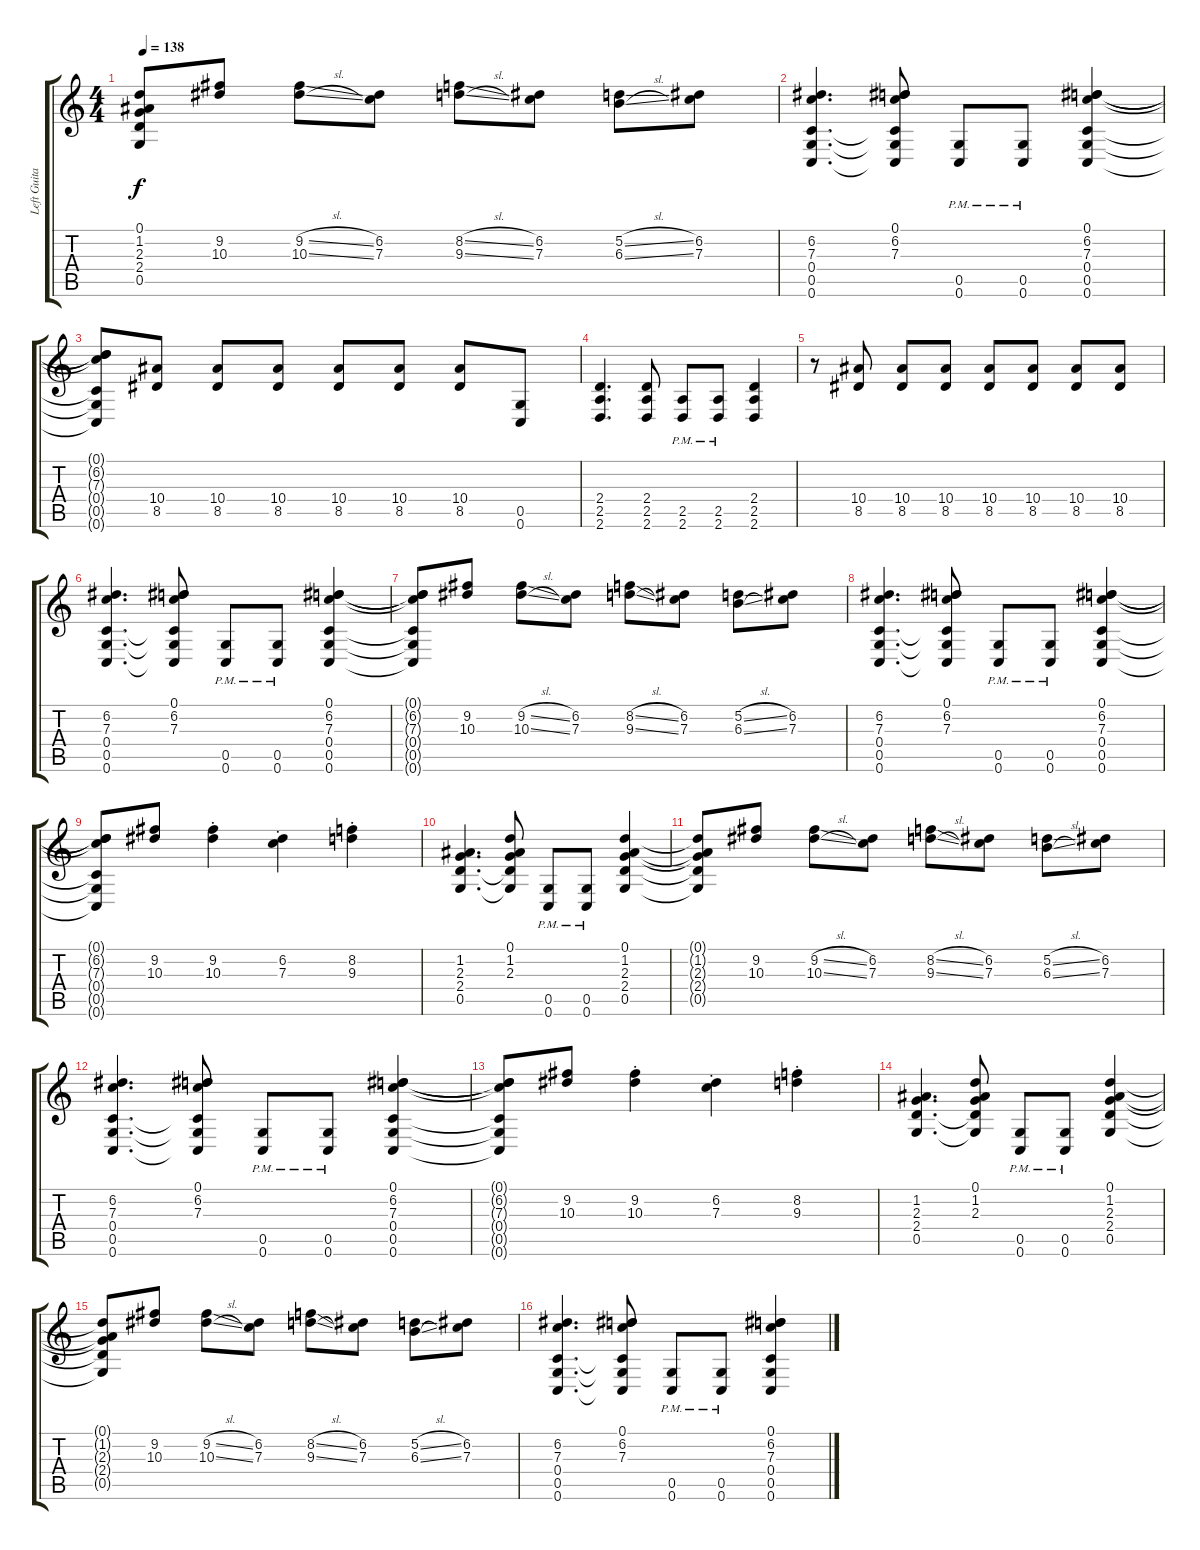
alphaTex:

\track ("Left Guitar" "Left Guita") {instrument distortionguitar}
\staff {score tabs}
\tuning (D4 A3 F3 C3 G2 C2) {hide}
\ts (4 4)
\tempo 138
\clef g2
\ks c
(0.1{t} 1.2{t} 2.3{t} 2.4{t} 0.5{t}).8{dy f} (9.2 10.3).8 (9.2{sl} 10.3{sl}).8 (6.2 7.3).8 (8.2{sl} 9.3{sl}).8 (6.2 7.3).8 (5.2{sl} 6.3{sl}).8 (6.2 7.3).8 |
(6.2 7.3 0.4 0.5 0.6).4{d} (0.1 6.2 7.3 0.4{t} 0.5{t} 0.6{t}).8 (0.5{pm} 0.6{pm}).8 (0.5{pm} 0.6{pm}).8 (0.1 6.2 7.3 0.4 0.5 0.6).4 |
(0.1{t} 6.2{t} 7.3{t} 0.4{t} 0.5{t} 0.6{t}).8 (10.4 8.5).8 (10.4 8.5).8 (10.4 8.5).8 (10.4 8.5).8 (10.4 8.5).8 (10.4 8.5).8 (0.5 0.6).8 |
(2.4 2.5 2.6).4{d} (2.4 2.5 2.6).8 (2.5{pm} 2.6{pm}).8 (2.5{pm} 2.6{pm}).8 (2.4 2.5 2.6).4 |
r.8 (10.4 8.5).8 (10.4 8.5).8 (10.4 8.5).8 (10.4 8.5).8 (10.4 8.5).8 (10.4 8.5).8 (10.4 8.5).8 |
(6.2 7.3 0.4 0.5 0.6).4{d} (0.1 6.2 7.3 0.4{t} 0.5{t} 0.6{t}).8 (0.5{pm} 0.6{pm}).8 (0.5{pm} 0.6{pm}).8 (0.1 6.2 7.3 0.4 0.5 0.6).4 |
(0.1{t} 6.2{t} 7.3{t} 0.4{t} 0.5{t} 0.6{t}).8 (9.2 10.3).8 (9.2{sl} 10.3{sl}).8 (6.2 7.3).8 (8.2{sl} 9.3{sl}).8 (6.2 7.3).8 (5.2{sl} 6.3{sl}).8 (6.2 7.3).8 |
(6.2 7.3 0.4 0.5 0.6).4{d} (0.1 6.2 7.3 0.4{t} 0.5{t} 0.6{t}).8 (0.5{pm} 0.6{pm}).8 (0.5{pm} 0.6{pm}).8 (0.1 6.2 7.3 0.4 0.5 0.6).4 |
(0.1{t} 6.2{t} 7.3{t} 0.4{t} 0.5{t} 0.6{t}).8 (9.2 10.3).8 (9.2{st} 10.3{st}).4 (6.2{st} 7.3{st}).4 (8.2{st} 9.3{st}).4 |
(1.2 2.3 2.4 0.5).4{d} (0.1 1.2 2.3 2.4{t} 0.5{t}).8 (0.5{pm} 0.6{pm}).8 (0.5{pm} 0.6{pm}).8 (0.1 1.2 2.3 2.4 0.5).4 |
(0.1{t} 1.2{t} 2.3{t} 2.4{t} 0.5{t}).8 (9.2 10.3).8 (9.2{sl} 10.3{sl}).8 (6.2 7.3).8 (8.2{sl} 9.3{sl}).8 (6.2 7.3).8 (5.2{sl} 6.3{sl}).8 (6.2 7.3).8 |
(6.2 7.3 0.4 0.5 0.6).4{d} (0.1 6.2 7.3 0.4{t} 0.5{t} 0.6{t}).8 (0.5{pm} 0.6{pm}).8 (0.5{pm} 0.6{pm}).8 (0.1 6.2 7.3 0.4 0.5 0.6).4 |
(0.1{t} 6.2{t} 7.3{t} 0.4{t} 0.5{t} 0.6{t}).8 (9.2 10.3).8 (9.2{st} 10.3{st}).4 (6.2{st} 7.3{st}).4 (8.2{st} 9.3{st}).4 |
(1.2 2.3 2.4 0.5).4{d} (0.1 1.2 2.3 2.4{t} 0.5{t}).8 (0.5{pm} 0.6{pm}).8 (0.5{pm} 0.6{pm}).8 (0.1 1.2 2.3 2.4 0.5).4 |
(0.1{t} 1.2{t} 2.3{t} 2.4{t} 0.5{t}).8 (9.2 10.3).8 (9.2{sl} 10.3{sl}).8 (6.2 7.3).8 (8.2{sl} 9.3{sl}).8 (6.2 7.3).8 (5.2{sl} 6.3{sl}).8 (6.2 7.3).8 |
(6.2 7.3 0.4 0.5 0.6).4{d} (0.1 6.2 7.3 0.4{t} 0.5{t} 0.6{t}).8 (0.5{pm} 0.6{pm}).8 (0.5{pm} 0.6{pm}).8 (0.1 6.2 7.3 0.4 0.5 0.6).4
